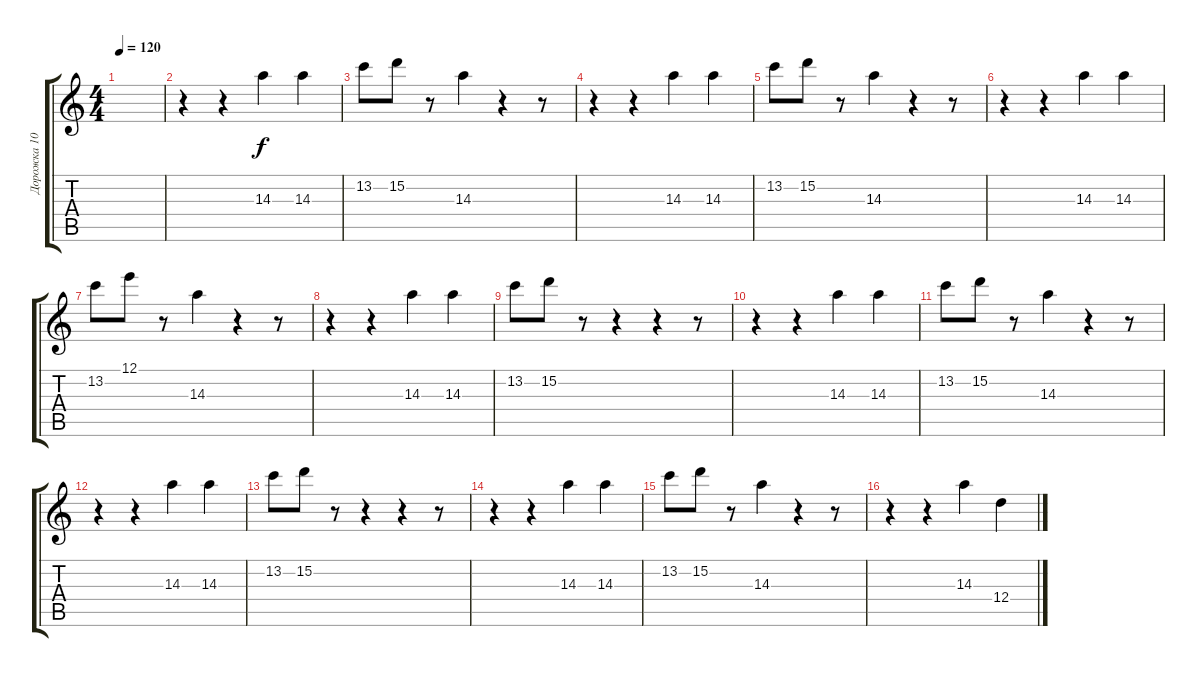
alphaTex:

\track ("Дорожка 10" "Дорожка 10") {instrument distortionguitar}
\staff {score tabs}
\tuning (E4 B3 G3 D3 A2 D2) {hide}
\ts (4 4)
\tempo 120
\clef g2
\ks c
|
r.4 r.4 14.3.4 14.3.4 |
13.2.8 15.2.8 r.8 14.3.4 r.4 r.8 |
r.4 r.4 14.3.4 14.3.4 |
13.2.8 15.2.8 r.8 14.3.4 r.4 r.8 |
r.4 r.4 14.3.4 14.3.4 |
13.2.8 12.1.8 r.8 14.3.4 r.4 r.8 |
r.4 r.4 14.3.4 14.3.4 |
13.2.8 15.2.8 r.8 r.4 r.4 r.8 |
r.4 r.4 14.3.4 14.3.4 |
13.2.8 15.2.8 r.8 14.3.4 r.4 r.8 |
r.4 r.4 14.3.4 14.3.4 |
13.2.8 15.2.8 r.8 r.4 r.4 r.8 |
r.4 r.4 14.3.4 14.3.4 |
13.2.8 15.2.8 r.8 14.3.4 r.4 r.8 |
r.4 r.4 14.3.4 12.4.4
